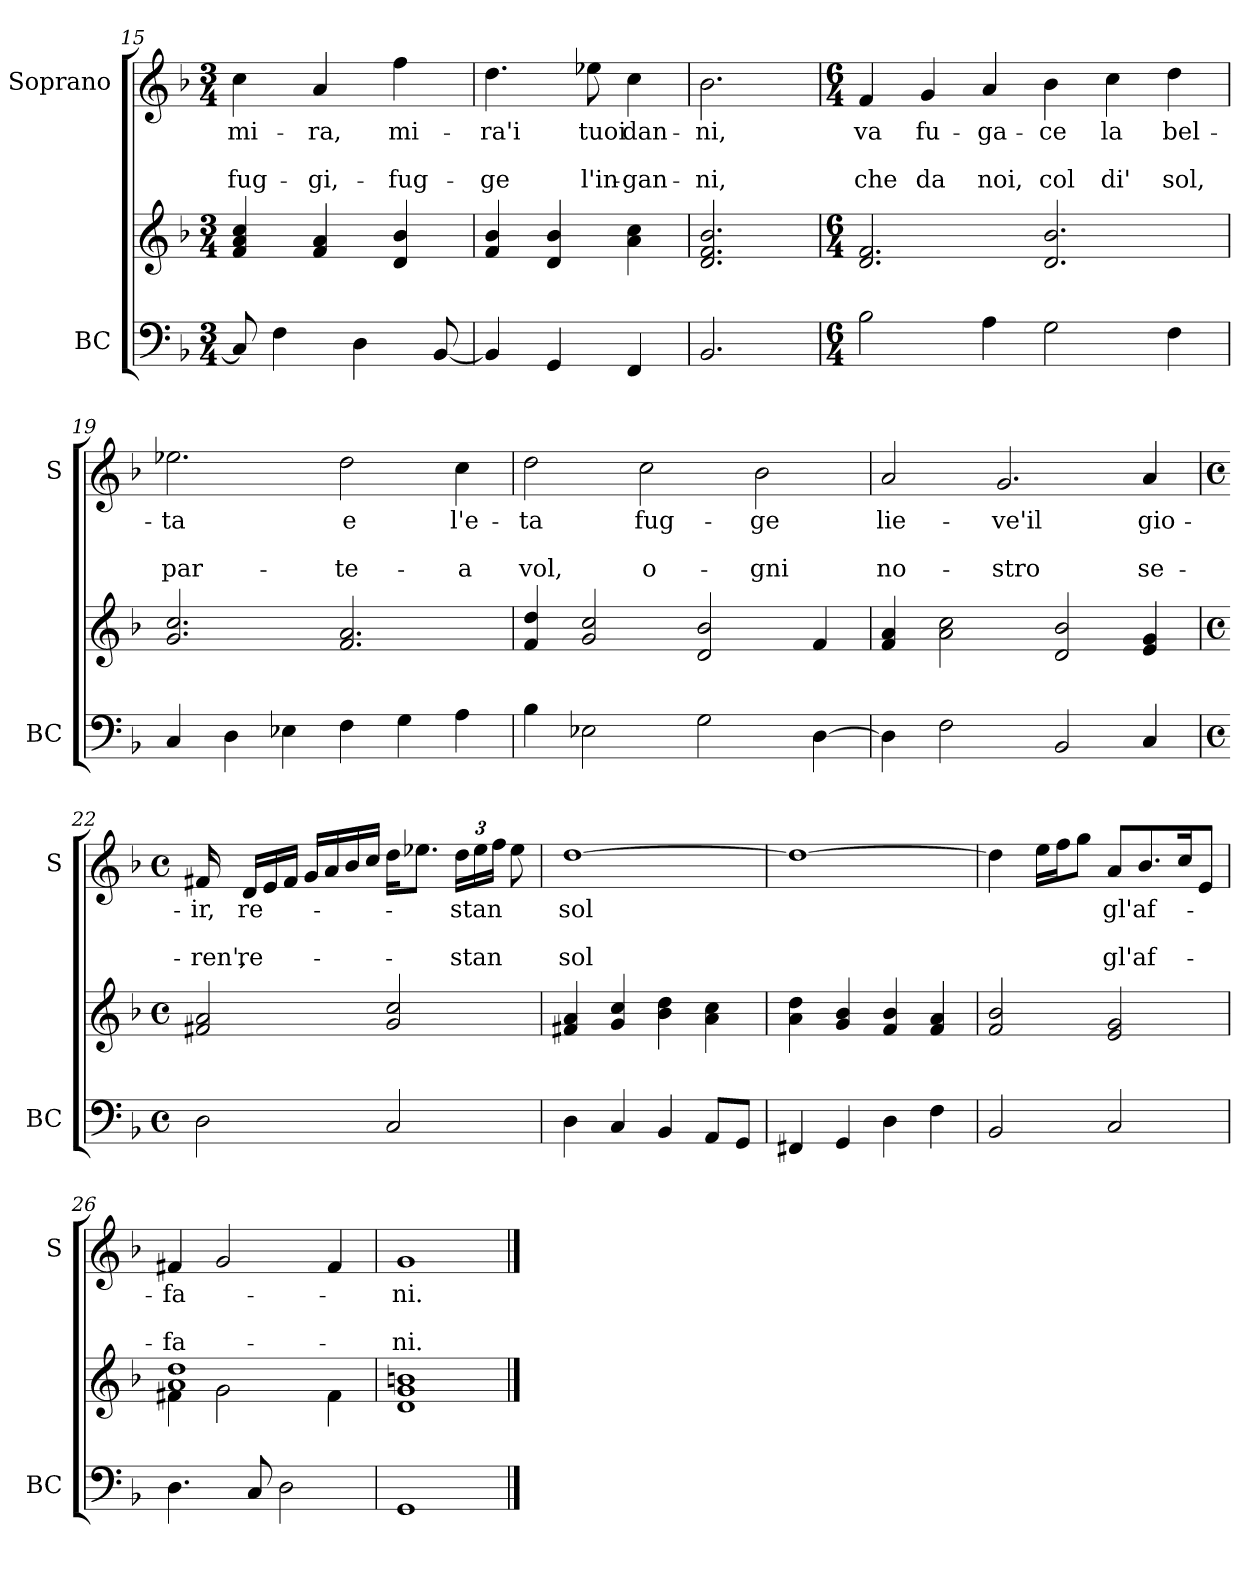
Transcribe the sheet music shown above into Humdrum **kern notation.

**kern	**kern	**kern	**text	**text	**text
*part2	*part2	*part1	*part1	*part1	*part1
*staff3	*staff2	*staff1	*staff1	*staff1	*staff1
*I"BC	*	*I"Soprano	*	*	*
*I'BC	*	*I'S	*	*	*
*clefF4	*clefG2	*clefG2	*	*	*
*k[b-]	*k[b-]	*k[b-]	*	*	*
*F:	*F:	*F:	*	*	*
*M3/4	*M3/4	*M3/4	*	*	*
=15	=15	=15	=15	=15	=15
8C/]	4f/ 4a/ 4cc/	4cc\	mi-	.	fug-
4F\	.	.	.	.	.
.	4f/ 4a/	4a/	-ra,	.	-gi,-
4D\	.	.	.	.	.
.	4d/ 4b-/	4ff\	mi-	.	-fug-
[8BB-/	.	.	.	.	.
=16	=16	=16	=16	=16	=16
4BB-/]	4f/ 4b-/	4.dd\	-ra'i	.	-ge
4GG/	4d/ 4b-/	.	.	.	.
.	.	8ee-X\	tuoi	.	l'in-
4FF/	4a\ 4cc\	4cc\	dan-	.	-gan-
=17	=17	=17	=17	=17	=17
2.BB-/	2.d/ 2.f/ 2.b-/	2.b-\	-ni,	.	-ni,
=18	=18	=18	=18	=18	=18
*M6/4	*M6/4	*M6/4	*	*	*
2B-\	2.d/ 2.f/	4f/	va	.	che
.	.	4g/	fu-	.	da
4A\	.	4a/	-ga-	.	noi,
2G\	2.d/ 2.b-/	4b-\	-ce	.	col
.	.	4cc\	la	.	di'
4F\	.	4dd\	bel-	.	sol,
!!LO:LB:g=z
=19	=19	=19	=19	=19	=19
4C/	2.g/ 2.cc/	2.ee-X\	-ta	.	par-
4D\	.	.	.	.	.
4E-X\	.	.	.	.	.
4F\	2.f/ 2.a/	2dd\	e	.	-te-
4G\	.	.	.	.	.
4A\	.	4cc\	l'e-	.	-a
=20	=20	=20	=20	=20	=20
4B-\	4f/ 4dd/	2dd\	-ta	.	vol,
2E-X\	2g/ 2cc/	.	.	.	.
.	.	2cc\	fug-	.	o-
2G\	2d/ 2b-/	.	.	.	.
.	.	2b-\	-ge	.	-gni
[4D\	4f/	.	.	.	.
=21	=21	=21	=21	=21	=21
4D\]	4f/ 4a/	2a/	lie-	.	no-
2F\	2a\ 2cc\	.	.	.	.
.	.	2.g/	-ve'il	.	-stro
2BB-/	2d/ 2b-/	.	.	.	.
4C/	4e/ 4g/	4a/	gio-	.	se-
=22	=22	=22	=22	=22	=22
*M4/4	*M4/4	*M4/4	*	*	*
*met(c)	*met(c)	*met(c)	*	*	*
2D\	2f#X/ 2a/	16f#X/	-ir,	.	-ren',
.	.	16d/LL	re-	.	re-
.	.	16e/	.	.	.
.	.	16f#/JJ	.	.	.
.	.	16g/LL	.	.	.
.	.	16a/	.	.	.
.	.	16b-/	.	.	.
.	.	16cc/JJ	.	.	.
2C/	2g/ 2cc/	16dd\KL	.	.	.
.	.	8.ee-X\J	.	.	.
.	.	24dd\LL	-stan	.	-stan
.	.	24ee-\	.	.	.
.	.	24ff\JJ	.	.	.
.	.	8ee-\	.	.	.
!!LO:LB:g=z
=23	=23	=23	=23	=23	=23
4D\	4f#X/ 4a/	[1dd	sol	.	sol
4C/	4g/ 4cc/	.	.	.	.
4BB-/	4b-\ 4dd\	.	.	.	.
8AA/L	4a\ 4cc\	.	.	.	.
8GG/J	.	.	.	.	.
=24	=24	=24	=24	=24	=24
4FF#X/	4a\ 4dd\	1dd_	.	.	.
4GG/	4g/ 4b-/	.	.	.	.
4D\	4f/ 4b-/	.	.	.	.
4F\	4f/ 4a/	.	.	.	.
=25	=25	=25	=25	=25	=25
2BB-/	2f/ 2b-/	4dd\]	.	.	.
.	.	16ee\LL	.	.	.
.	.	16ff\J	.	.	.
.	.	8gg\J	.	.	.
2C/	2e/ 2g/	8a/L	gl'af-	.	gl'af-
.	.	8.b-/	.	.	.
.	.	16cc/k	.	.	.
.	.	8e/J	.	.	.
=26	=26	=26	=26	=26	=26
*	*^	*	*	*	*
4.D\	1a 1dd	4f#X\	4f#X/	-fa-	.	-fa-
.	.	2g\	2g/	.	.	.
8C/	.	.	.	.	.	.
2D\	.	.	.	.	.	.
.	.	4f#\	4f#/	.	.	.
*	*v	*v	*	*	*	*
=27	=27	=27	=27	=27	=27
1GG	1d 1g 1bn	1g	-ni.	.	-ni.
==	==	==	==	==	==
*-	*-	*-	*-	*-	*-
